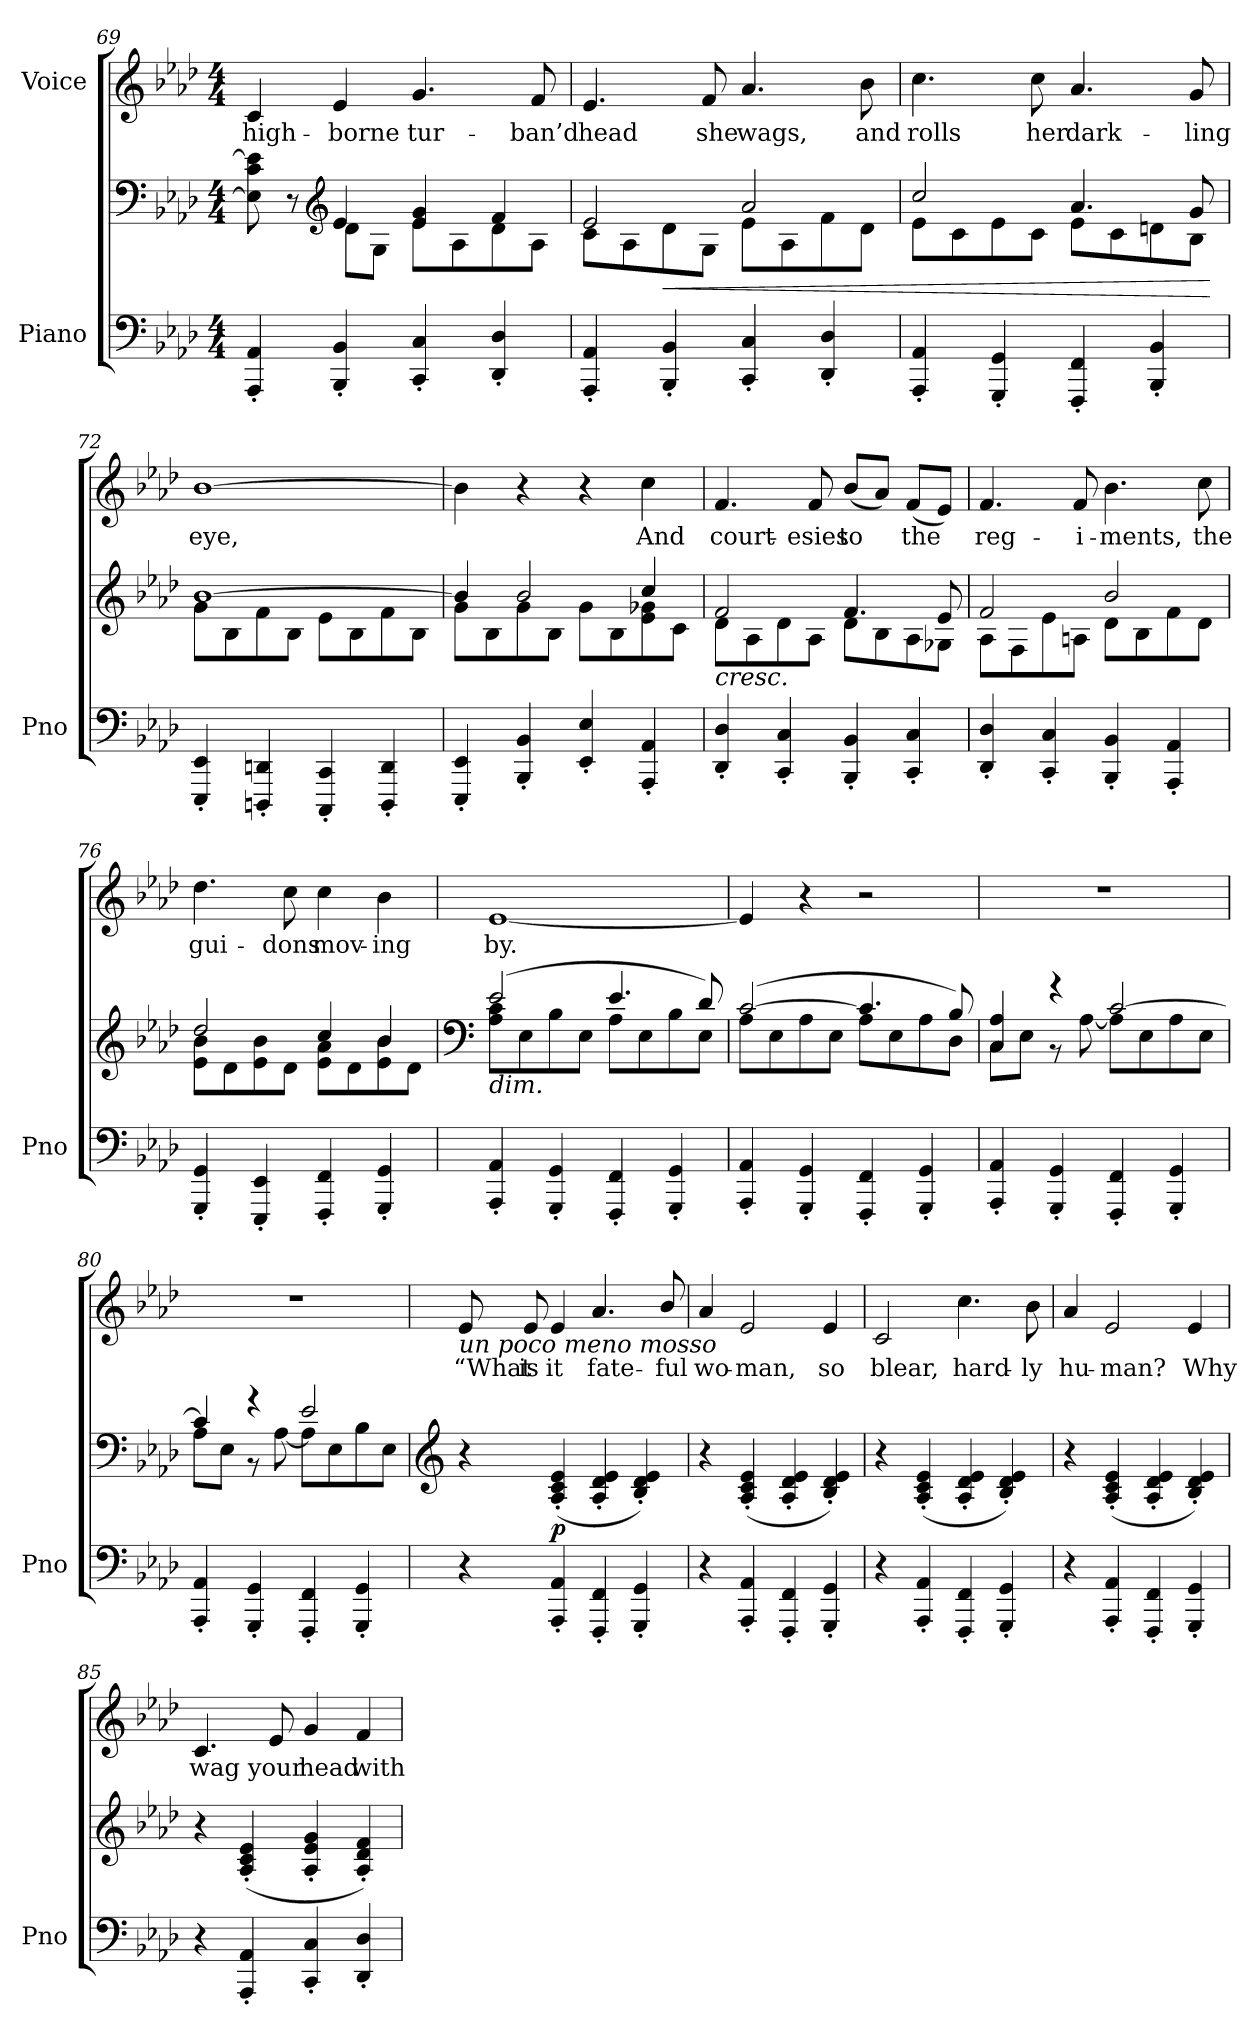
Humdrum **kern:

**kern	**kern	**dynam	**kern	**text
*part2	*part2	*part2	*part1	*part1
*staff3	*staff2	*staff2/3	*staff1	*staff1
*I"Piano	*	*	*I"Voice	*
*I'Pno	*	*	*	*
*clefF4	*clefF4	*	*clefG2	*
*k[b-e-a-d-]	*k[b-e-a-d-]	*	*k[b-e-a-d-]	*
*M4/4	*M4/4	*	*M4/4	*
=69	=69	=69	=69	=69
*	*^	*	*	*
!	!	!	!	!	!LO:LY:b
4AAA-/' 4AA-/'	8E-\] 8c\ 8e-\]	4ryy	.	4c/	high-
.	8r	.	.	.	.
*	*clefG2	*	*	*	*
!	!	!	!	!	!LO:LY:b
4BBB-/' 4BB-/'	4e-/	8d-\L	.	4e-/	-borne
.	.	8G\J	.	.	.
!	!	!	!	!	!LO:LY:b
4CC/' 4C/'	4e-/ 4g/	8e-\L	.	4.g/	tur-
.	.	8A-\	.	.	.
4DD-/' 4D-/'	4f/	8d-\	.	.	.
!	!	!	!	!	!LO:LY:b
.	.	8A-\J	.	8f/	-ban’d
=70	=70	=70	=70	=70	=70
!	!	!	!	!	!LO:LY:b
4AAA-/' 4AA-/'	2e-/	8c\L	.	4.e-/	head
.	.	8A-\	.	.	.
!	!	!	!LO:HP:b	!	!
4BBB-/' 4BB-/'	.	8d-\	<	.	.
!	!	!	!	!	!LO:LY:b
.	.	8G\J	.	8f/	she
!	!	!	!	!	!LO:LY:b
4CC/' 4C/'	2a-/	8e-\L	.	4.a-/	wags,
.	.	8A-\	.	.	.
4DD-/' 4D-/'	.	8f\	.	.	.
!	!	!	!	!	!LO:LY:b
.	.	8d-\J	.	8b-\	and
!!LO:LB:g=z
=71	=71	=71	=71	=71	=71
!	!	!	!	!	!LO:LY:b
4AAA-/' 4AA-/'	2cc/	8e-\L	.	4.cc\	rolls
.	.	8c\	.	.	.
4GGG/' 4GG/'	.	8e-\	.	.	.
!	!	!	!	!	!LO:LY:b
.	.	8c\J	.	8cc\	her
!	!	!	!	!	!LO:LY:b
4FFF/' 4FF/'	4.a-/	8e-\L	.	4.a-/	dark-
.	.	8c\	.	.	.
4BBB-/' 4BB-/'	.	8dn\	.	.	.
!	!	!	!	!	!LO:LY:b
.	8g/	8B-\J	.	8g/	-ling
*	*v	*v	*	*	*
.	.	[	.	.
=72	=72	=72	=72	=72
*	*^	*	*	*
!	!	!	!	!	!LO:LY:b
4EEE-/' 4EE-/'	[1b-	8g\L	.	[1b-	eye,
.	.	8B-\	.	.	.
4DDDn/' 4DDn/'	.	8f\	.	.	.
.	.	8B-\J	.	.	.
4CCC/' 4CC/'	.	8e-\L	.	.	.
.	.	8B-\	.	.	.
4DDD/' 4DD/'	.	8f\	.	.	.
.	.	8B-\J	.	.	.
=73	=73	=73	=73	=73	=73
4EEE-/' 4EE-/'	4b-/]	8g\L	.	4b-\]	.
.	.	8B-\	.	.	.
4BBB-/' 4BB-/'	2b-/	8g\	.	4r	.
.	.	8B-\J	.	.	.
4EE-/' 4E-/'	.	8g\L	.	4r	.
.	.	8B-\	.	.	.
!	!	!	!	!	!LO:LY:b
4AAA-/' 4AA-/'	4cc/	8e-\ 8g-X\	.	4cc\	And
.	.	8c\J	.	.	.
=74	=74	=74	=74	=74	=74
!	!LO:TX:b:i:t=cresc.	!	!	!	!
!	!	!	!	!	!LO:LY:b
4DD-/' 4D-/'	2f/	8d-\L	.	4.f/	court-
.	.	8A-\	.	.	.
4CC/' 4C/'	.	8d-\	.	.	.
!	!	!	!	!	!LO:LY:b
.	.	8A-\J	.	8f/	-esies
!	!	!	!	!	!LO:LY:b
4BBB-/' 4BB-/'	4.f/	8d-\L	.	(8b-/L	to
.	.	8B-\	.	8a-/J)	.
!	!	!	!	!	!LO:LY:b
4CC/' 4C/'	.	8A-\	.	(8f/L	the
.	8e-/	8G-X\J	.	8e-/J)	.
=75	=75	=75	=75	=75	=75
!	!	!	!	!	!LO:LY:b
4DD-/' 4D-/'	2f/	8A-\L	.	4.f/	reg-
.	.	8F\	.	.	.
4CC/' 4C/'	.	8e-\	.	.	.
!	!	!	!	!	!LO:LY:b
.	.	8An\J	.	8f/	-i-
!	!	!	!	!	!LO:LY:b
4BBB-/' 4BB-/'	2b-/	8d-\L	.	4.b-\	-ments,
.	.	8B-\	.	.	.
4AAA-/' 4AA-/'	.	8f\	.	.	.
!	!	!	!	!	!LO:LY:b
.	.	8d-\J	.	8cc\	the
!!LO:PB:g=z
=76	=76	=76	=76	=76	=76
!	!	!	!	!	!LO:LY:b
4GGG/' 4GG/'	2dd-/	8e-\ 8b-\L	.	4.dd-\	gui-
.	.	8d-\	.	.	.
4EEE-/' 4EE-/'	.	8e-\ 8b-\	.	.	.
!	!	!	!	!	!LO:LY:b
.	.	8d-\J	.	8cc\	-dons
!	!	!	!	!	!LO:LY:b
4FFF/' 4FF/'	4cc/	8e-\ 8a-\L	.	4cc\	mov-
.	.	8d-\	.	.	.
!	!	!	!	!	!LO:LY:b
4GGG/' 4GG/'	4b-/	8e-\ 8b-\	.	4b-\	-ing
.	.	8d-\J	.	.	.
=77	=77	=77	=77	=77	=77
*	*clefF4	*	*	*	*
!	!LO:TX:b:i:t=dim.	!	!	!	!
!	!	!	!	!	!LO:LY:b
4AAA-/' 4AA-/'	(2e-/	8A-\ 8c\L	.	[1e-	by.
.	.	8E-\	.	.	.
4GGG/' 4GG/'	.	8B-\	.	.	.
.	.	8E-\J	.	.	.
4FFF/' 4FF/'	4.e-/	8A-\L	.	.	.
.	.	8E-\	.	.	.
4GGG/' 4GG/'	.	8B-\	.	.	.
.	8d-/)	8E-\J	.	.	.
=78	=78	=78	=78	=78	=78
4AAA-/' 4AA-/'	([2c/	8A-\L	.	4e-/]	.
.	.	8E-\	.	.	.
4GGG/' 4GG/'	.	8A-\	.	4r	.
.	.	8E-\J	.	.	.
4FFF/' 4FF/'	4.c/]	8A-\L	.	2r	.
.	.	8E-\	.	.	.
4GGG/' 4GG/'	.	8A-\	.	.	.
.	8B-/)	8D-\J	.	.	.
=79	=79	=79	=79	=79	=79
4AAA-/' 4AA-/'	4C/ 4A-/	8C\L	.	1r	.
.	.	8E-\J	.	.	.
4GGG/' 4GG/'	4r	8r	.	.	.
.	.	[8A-\	.	.	.
4FFF/' 4FF/'	[2c/	8A-\L]	.	.	.
.	.	8E-\	.	.	.
4GGG/' 4GG/'	.	8A-\	.	.	.
.	.	8E-\J	.	.	.
=80	=80	=80	=80	=80	=80
4AAA-/' 4AA-/'	4c/]	8A-\L	.	1r	.
.	.	8E-\J	.	.	.
4GGG/' 4GG/'	4r	8r	.	.	.
.	.	[8A-\	.	.	.
4FFF/' 4FF/'	2e-/	8A-\L]	.	.	.
.	.	8E-\	.	.	.
4GGG/' 4GG/'	.	8B-\	.	.	.
.	.	8E-\J	.	.	.
*	*v	*v	*	*	*
!!LO:LB:g=z
=81	=81	=81	=81	=81
*	*clefG2	*	*	*
*	*^	*	*	*
!	!	!	!	!LO:TX:b:i:t=un poco meno mosso	!
!	!	!	!	!	!LO:LY:b
*	*v	*v	*	*	*
4r	4r	.	8e-/	“What
!	!	!	!	!LO:LY:b
.	.	.	8e-/	is
!	!	!LO:DY:b	!	!LO:LY:b
4AAA-/' 4AA-/'	(4A-/' 4c/' 4e-/'	p	4e-/	it
!	!	!	!	!LO:LY:b
4FFF/' 4FF/'	4A-/' 4d-/' 4e-/'	.	4.a-/	fate-
4GGG/' 4GG/'	4B-/' 4d-/' 4e-/')	.	.	.
!	!	!	!	!LO:LY:b
.	.	.	8b-/	-ful
!!LO:LB:g=z
=82	=82	=82	=82	=82
!	!	!	!	!LO:LY:b
4r	4r	.	4a-/	wo-
!	!	!	!	!LO:LY:b
4AAA-/' 4AA-/'	(4A-/' 4c/' 4e-/'	.	2e-/	-man,
4FFF/' 4FF/'	4A-/' 4d-/' 4e-/'	.	.	.
!	!	!	!	!LO:LY:b
4GGG/' 4GG/'	4B-/' 4d-/' 4e-/')	.	4e-/	so
=83	=83	=83	=83	=83
!	!	!	!	!LO:LY:b
4r	4r	.	2c/	blear,
4AAA-/' 4AA-/'	(4A-/' 4c/' 4e-/'	.	.	.
!	!	!	!	!LO:LY:b
4FFF/' 4FF/'	4A-/' 4d-/' 4e-/'	.	4.cc\	hard-
4GGG/' 4GG/'	4B-/' 4d-/' 4e-/')	.	.	.
!	!	!	!	!LO:LY:b
.	.	.	8b-\	-ly
=84	=84	=84	=84	=84
!	!	!	!	!LO:LY:b
4r	4r	.	4a-/	hu-
!	!	!	!	!LO:LY:b
4AAA-/' 4AA-/'	(4A-/' 4c/' 4e-/'	.	2e-/	-man?
4FFF/' 4FF/'	4A-/' 4d-/' 4e-/'	.	.	.
!	!	!	!	!LO:LY:b
4GGG/' 4GG/'	4B-/' 4d-/' 4e-/')	.	4e-/	Why
=85	=85	=85	=85	=85
!	!	!	!	!LO:LY:b
4r	4r	.	4.c/	wag
4AAA-/' 4AA-/'	(4A-/' 4c/' 4e-/'	.	.	.
!	!	!	!	!LO:LY:b
.	.	.	8e-/	your
!	!	!	!	!LO:LY:b
4CC/' 4C/'	4A-/' 4e-/' 4g/'	.	4g/	head
!	!	!	!	!LO:LY:b
4DD-/' 4D-/'	4A-/' 4d-/' 4f/')	.	4f/	with
=	=	=	=	=
*-	*-	*-	*-	*-
